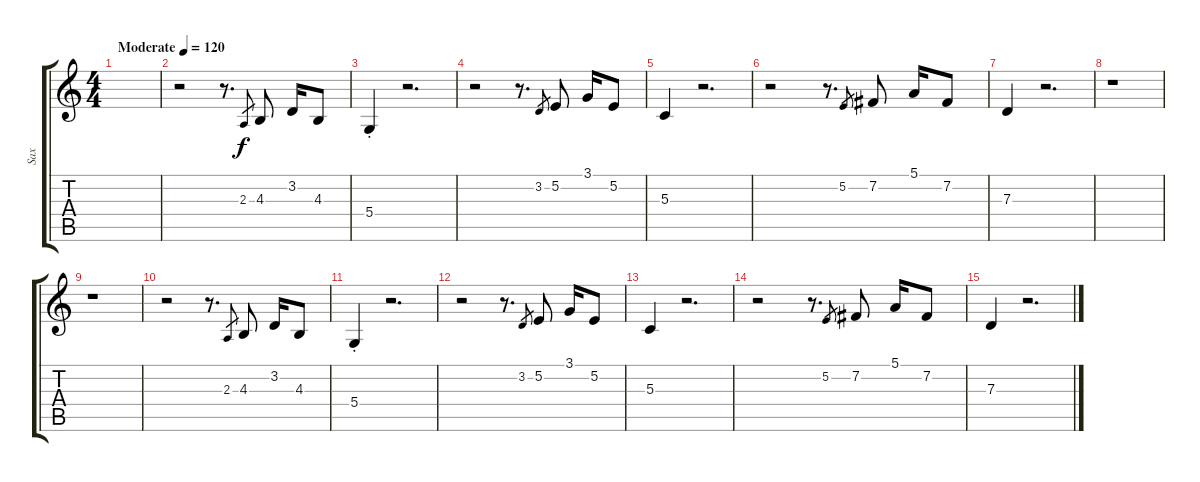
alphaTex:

\track ("Sax" "Sax") {instrument altosax}
\staff {score tabs}
\tuning (E4 B3 G3 D3 A2 E2) {hide}
\ts (4 4)
\tempo (120 "Moderate")
\clef g2
\ks c
|
r.2 r.8{d} 2.3.8{gr} 4.3.8 3.2.16 4.3.8 |
5.4{st}.4 r.2{d} |
r.2 r.8{d} 3.2.8{gr} 5.2.8 3.1.16 5.2.8 |
5.3.4 r.2{d} |
r.2 r.8{d} 5.2.8{gr} 7.2.8 5.1.16 7.2.8 |
7.3.4 r.2{d} |
r.1 |
r.1 |
r.2 r.8{d} 2.3.8{gr} 4.3.8 3.2.16 4.3.8 |
5.4{st}.4 r.2{d} |
r.2 r.8{d} 3.2.8{gr} 5.2.8 3.1.16 5.2.8 |
5.3.4 r.2{d} |
r.2 r.8{d} 5.2.8{gr} 7.2.8 5.1.16 7.2.8 |
7.3.4 r.2{d}
